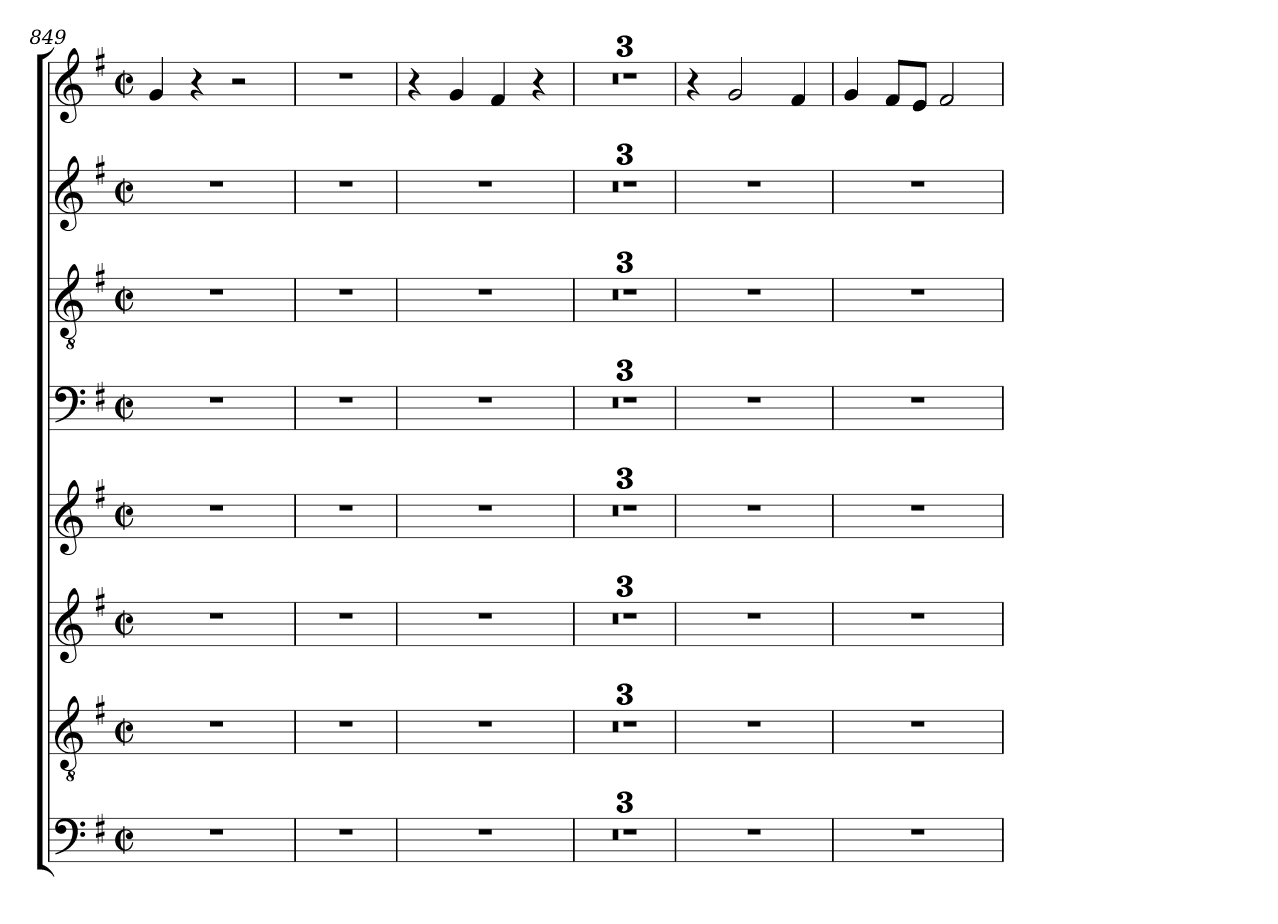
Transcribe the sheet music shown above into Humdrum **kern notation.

**kern	**kern	**kern	**kern	**kern	**kern	**kern	**kern
*part8	*part7	*part6	*part5	*part4	*part3	*part2	*part1
*staff8	*staff7	*staff6	*staff5	*staff4	*staff3	*staff2	*staff1
*clefF4	*clefGv2	*clefG2	*clefG2	*clefF4	*clefGv2	*clefG2	*clefG2
*k[f#]	*k[f#]	*k[f#]	*k[f#]	*k[f#]	*k[f#]	*k[f#]	*k[f#]
*G:	*G:	*G:	*G:	*G:	*G:	*G:	*G:
*M2/2	*M2/2	*M2/2	*M2/2	*M2/2	*M2/2	*M2/2	*M2/2
*met(c|)	*met(c|)	*met(c|)	*met(c|)	*met(c|)	*met(c|)	*met(c|)	*met(c|)
=849	=849	=849	=849	=849	=849	=849	=849
1r	1r	1r	1r	1r	1r	1r	4g/
.	.	.	.	.	.	.	4r
.	.	.	.	.	.	.	2r
=850	=850	=850	=850	=850	=850	=850	=850
1r	1r	1r	1r	1r	1r	1r	1r
=851	=851	=851	=851	=851	=851	=851	=851
1r	1r	1r	1r	1r	1r	1r	4r
.	.	.	.	.	.	.	4g/
.	.	.	.	.	.	.	4f#/
.	.	.	.	.	.	.	4r
=852	=852	=852	=852	=852	=852	=852	=852
1r	1r	1r	1r	1r	1r	1r	1r
=853	=853	=853	=853	=853	=853	=853	=853
1r	1r	1r	1r	1r	1r	1r	1r
=854	=854	=854	=854	=854	=854	=854	=854
1r	1r	1r	1r	1r	1r	1r	1r
!!LO:LB:g=z
=855	=855	=855	=855	=855	=855	=855	=855
1r	1r	1r	1r	1r	1r	1r	4r
.	.	.	.	.	.	.	2g/
.	.	.	.	.	.	.	4f#/
=856	=856	=856	=856	=856	=856	=856	=856
1r	1r	1r	1r	1r	1r	1r	4g/
.	.	.	.	.	.	.	8f#/L
.	.	.	.	.	.	.	8e/J
.	.	.	.	.	.	.	2f#/
=	=	=	=	=	=	=	=
*-	*-	*-	*-	*-	*-	*-	*-
